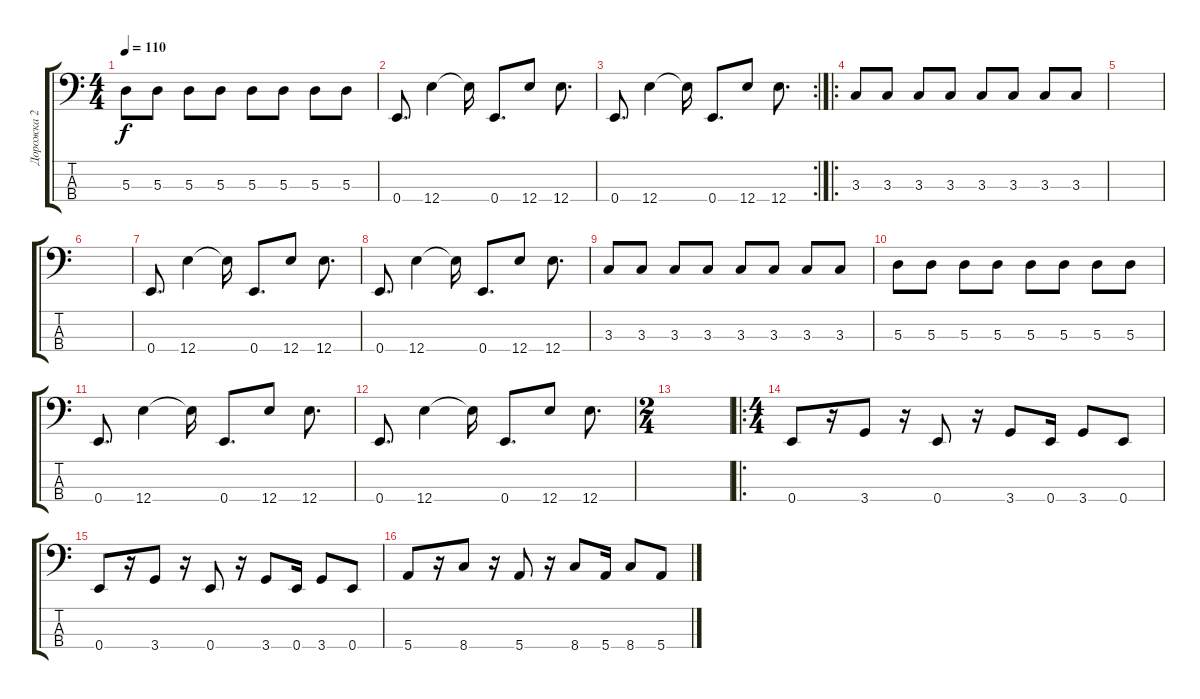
\track ("Дорожка 2" "Дорожка 2") {instrument electricbasspick}
\staff {score tabs}
\tuning (G2 D2 A1 E1) {hide}
\ts (4 4)
\tempo 110
\clef f4
\ks c
5.3.8{dy f} 5.3.8 5.3.8 5.3.8 5.3.8 5.3.8 5.3.8 5.3.8 |
0.4.8{d} 12.4.4 12.4{t}.16 0.4.8{d} 12.4.8 12.4.8{d} |
\rc 2
0.4.8{d} 12.4.4 12.4{t}.16 0.4.8{d} 12.4.8 12.4.8{d} |
\ro
3.3.8 3.3.8 3.3.8 3.3.8 3.3.8 3.3.8 3.3.8 3.3.8 |
|
|
0.4.8{d} 12.4.4 12.4{t}.16 0.4.8{d} 12.4.8 12.4.8{d} |
0.4.8{d} 12.4.4 12.4{t}.16 0.4.8{d} 12.4.8 12.4.8{d} |
3.3.8 3.3.8 3.3.8 3.3.8 3.3.8 3.3.8 3.3.8 3.3.8 |
5.3.8 5.3.8 5.3.8 5.3.8 5.3.8 5.3.8 5.3.8 5.3.8 |
0.4.8{d} 12.4.4 12.4{t}.16 0.4.8{d} 12.4.8 12.4.8{d} |
0.4.8{d} 12.4.4 12.4{t}.16 0.4.8{d} 12.4.8 12.4.8{d} |
\ts (2 4)
|
\ro
\ts (4 4)
0.4.8 r.16 3.4.8 r.16 0.4.8 r.16 3.4.8 0.4.16 3.4.8 0.4.8 |
0.4.8 r.16 3.4.8 r.16 0.4.8 r.16 3.4.8 0.4.16 3.4.8 0.4.8 |
5.4.8 r.16 8.4.8 r.16 5.4.8 r.16 8.4.8 5.4.16 8.4.8 5.4.8
